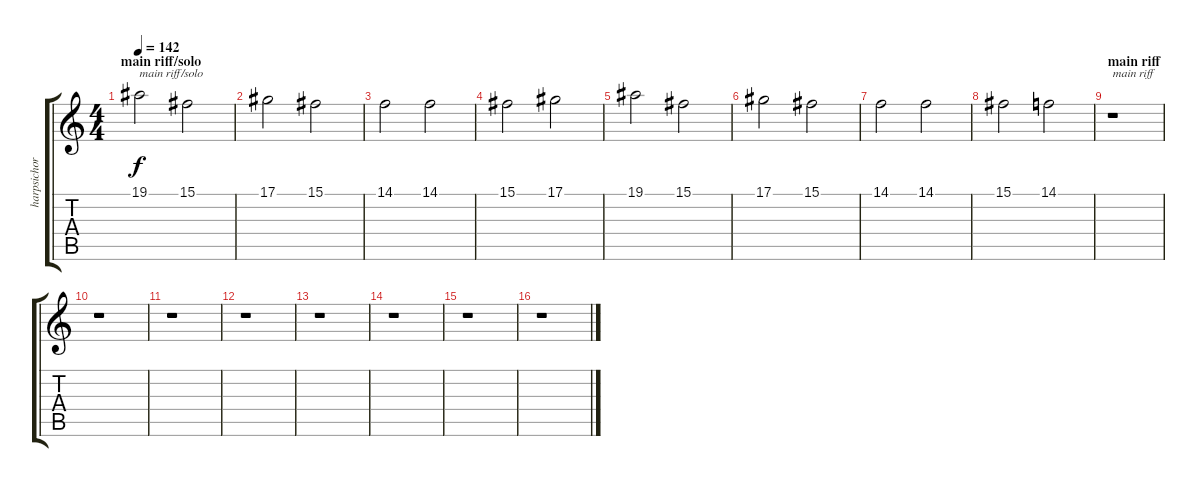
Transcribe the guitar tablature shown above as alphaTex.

\track ("harpsichord" "harpsichor") {instrument harpsichord}
\staff {score tabs}
\tuning (Eb4 Bb3 Gb3 Db3 Ab2 Eb2) {hide}
\ts (4 4)
\section ("" "main riff/solo")
\tempo 142
\clef g2
\ks c
19.1.2{txt "main riff/solo" dy f} 15.1.2 |
17.1.2 15.1.2 |
14.1.2 14.1.2 |
15.1.2 17.1.2 |
19.1.2 15.1.2 |
17.1.2 15.1.2 |
14.1.2 14.1.2 |
15.1.2 14.1.2 |
\section ("" "main riff")
r.1{txt "main riff"} |
r.1 |
r.1 |
r.1 |
r.1 |
r.1 |
r.1 |
r.1
